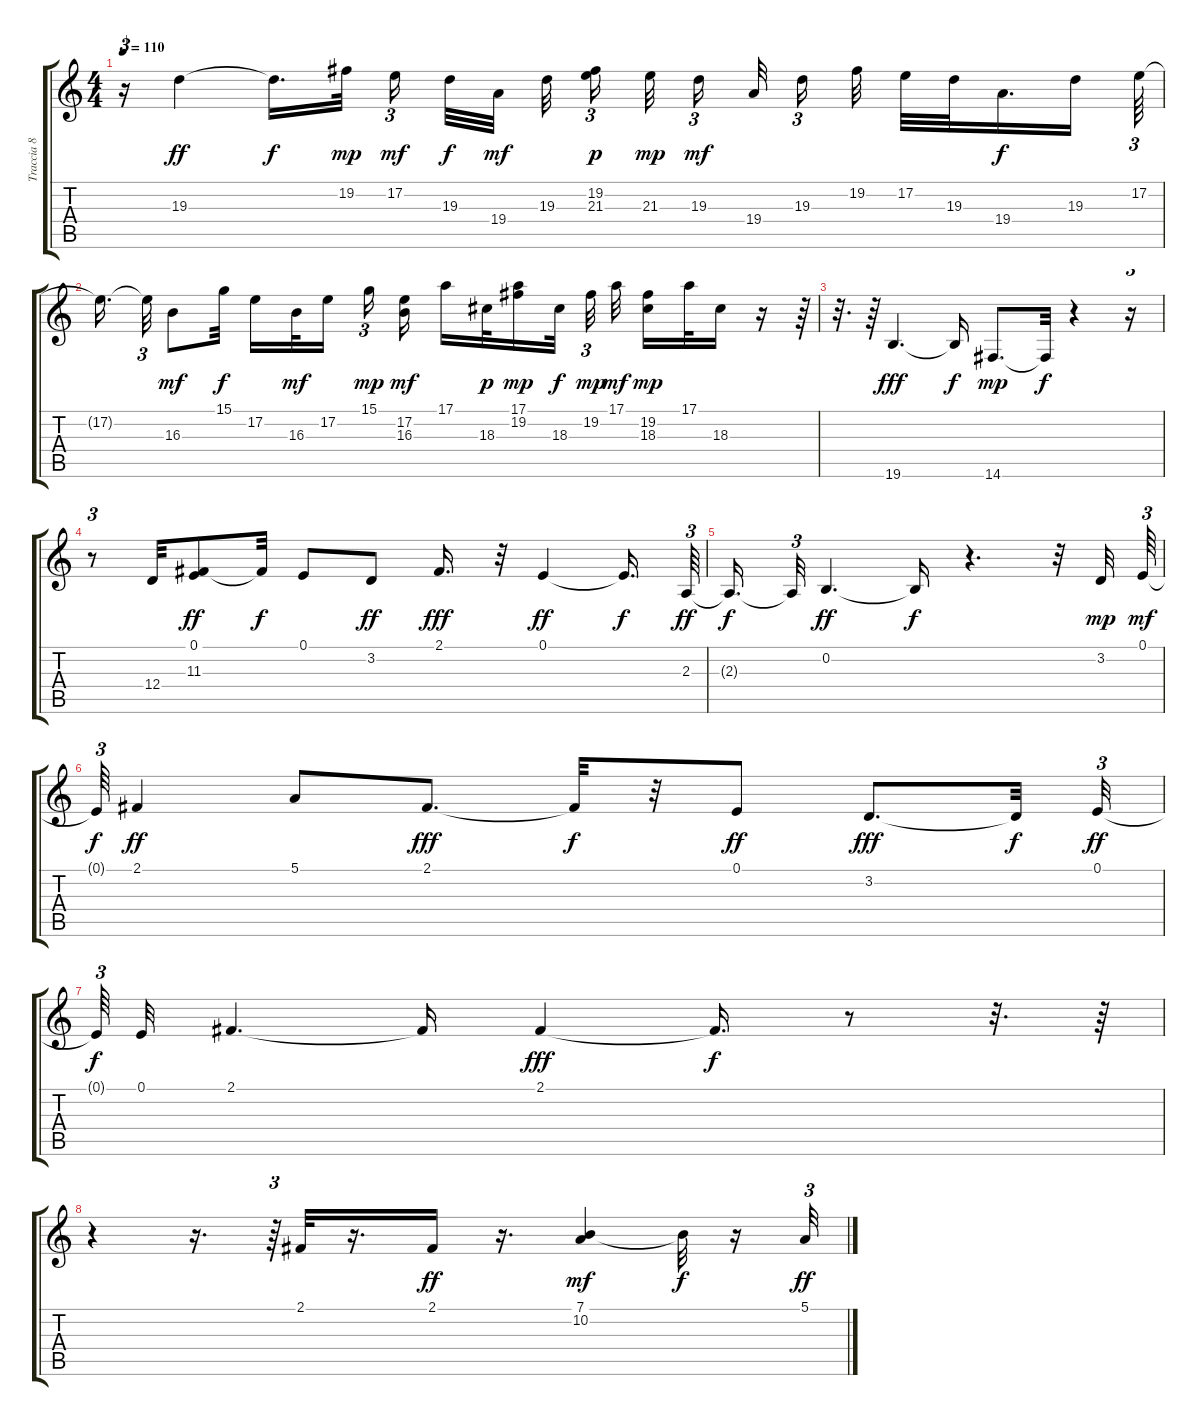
\track ("Traccia 8" "Traccia 8") {instrument pad8sweep}
\staff {score tabs}
\tuning (E4 B3 G3 D3 A2 E2) {hide}
\ts (4 4)
\tempo 110
\clef g2
\ks c
r.16{tu (3 2) dy f} 19.3.4{dy ff} 19.3{t}.16{d dy f} 19.2.32{dy mp} 17.2.16{tu (3 2) dy mf} 19.3.32{dy f} 19.4.32{dy mf} 19.3.32 (19.2 21.3).16{tu (3 2) dy p} 21.3.32{dy mp} 19.3.16{tu (3 2) dy mf} 19.4.32 19.3.16{tu (3 2)} 19.2.32 17.2.32 19.3.32 19.4.16{d dy f} 19.3.16 17.2.64{tu (3 2)} |
17.2{t}.16{d} 17.2{t}.32{tu (3 2)} 16.3.8{dy mf} 15.1.32{dy f} 17.2.16 16.3.32{dy mf} 17.2.16 15.1.16{tu (3 2) dy mp} (17.2 16.3).16{dy mf} 17.1.16 18.3.32{dy p} (17.1 19.2).16{dy mp} 18.3.32{dy f} 19.2.32{tu (3 2) dy mp} 17.1.32{dy mf} (19.2 18.3).16{dy mp} 17.1.32 18.3.16 r.16 r.64{tu (3 2)} |
r.32{d} r.64 19.6.4{d dy fff} 19.6{t}.16{dy f} 14.6.8{d dy mp} 14.6{t}.32{dy f} r.4 r.16{tu (3 2)} |
r.8{tu (3 2)} 12.4.32 (0.1 11.3).8{dy ff} 11.3{t}.32{dy f} 0.1.8 3.2.8{dy ff} 2.1.16{d dy fff} r.32 0.1.4{dy ff} 0.1{t}.16{d dy f} 2.3.64{tu (3 2) dy ff} |
2.3{t}.16{d dy f} 2.3{t}.32{tu (3 2)} 0.2.4{d dy ff} 0.2{t}.16{dy f} r.4{d} r.32 3.2.32{dy mp} 0.1.64{tu (3 2) dy mf} |
0.1{t}.64{tu (3 2) dy f} 2.1.4{dy ff} 5.1.8 2.1.8{d dy fff} 2.1{t}.32{dy f} r.32 0.1.8{dy ff} 3.2.8{d dy fff} 3.2{t}.32{dy f} 0.1.32{tu (3 2) dy ff} |
0.1{t}.64{tu (3 2) dy f} 0.1.32 2.1.4{d} 2.1{t}.16 2.1.4{dy fff} 2.1{t}.16{d dy f} r.8 r.32{d} r.64 |
r.4 r.16{d} r.64{tu (3 2)} 2.1.32 r.16{d} 2.1.16{dy ff} r.16{d} (7.1 10.2).4{dy mf} 7.1{t}.32{dy f} r.16 5.1.32{tu (3 2) dy ff}
